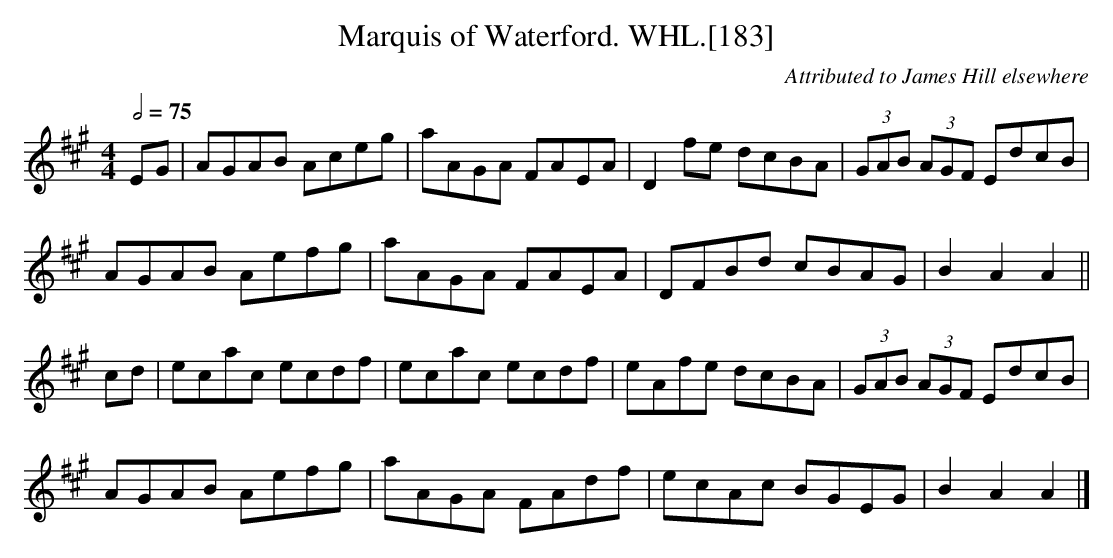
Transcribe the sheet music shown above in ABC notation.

X:1
T:Marquis of Waterford. WHL.[183]
C:Attributed to James Hill elsewhere
M:4/4
L:1/8
Q:2/4=75
K:A
EG | AGAB Aceg | aAGA FAEA | D2fe dcBA | (3GAB (3AGF EdcB |
AGAB Aefg | aAGA FAEA | DFBd cBAG | B2A2A2 ||
cd |ecac ecdf | ecac ecdf | eAfe dcBA | (3GAB (3AGF EdcB |
AGAB Aefg | aAGA FAdf | ecAc BGEG | B2A2A2 |]
